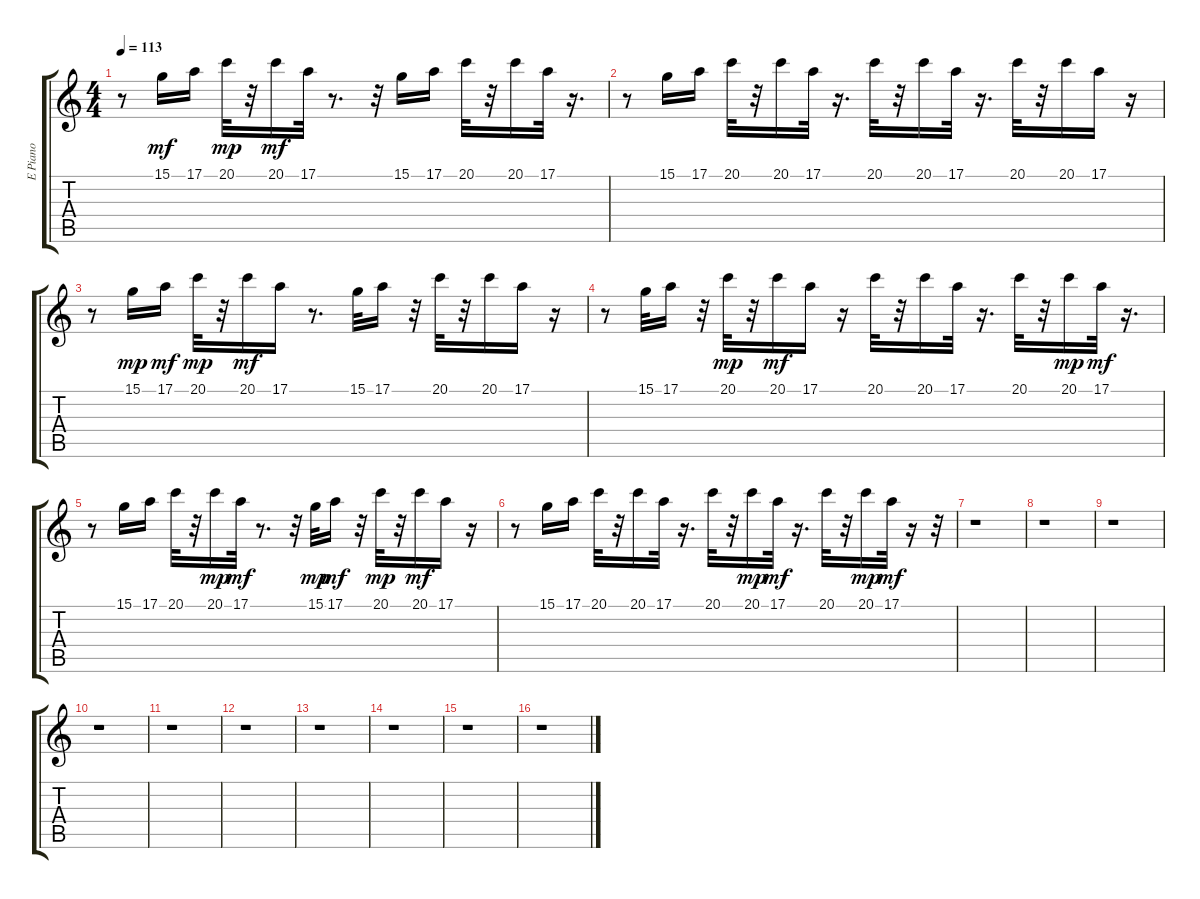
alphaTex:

\track ("E Piano" "E Piano") {instrument electricpiano1}
\staff {score tabs}
\tuning (E4 B3 G3 D3 A2 E2) {hide}
\ts (4 4)
\tempo 113
\clef g2
\ks c
r.8{dy mf} 15.1.16 17.1.16 20.1.32{dy mp} r.32 20.1.16{dy mf} 17.1.32 r.8{d} r.32 15.1.16 17.1.16 20.1.32 r.32 20.1.16 17.1.32 r.16{d} |
r.8 15.1.16 17.1.16 20.1.32 r.32 20.1.16 17.1.32 r.16{d} 20.1.32 r.32 20.1.16 17.1.32 r.16{d} 20.1.32 r.32 20.1.16 17.1.16 r.16 |
r.8 15.1.16{dy mp} 17.1.16{dy mf} 20.1.32{dy mp} r.32 20.1.16{dy mf} 17.1.16 r.8{d} 15.1.32 17.1.16 r.32 20.1.32 r.32 20.1.16 17.1.16 r.16 |
r.8 15.1.32 17.1.16 r.32 20.1.32{dy mp} r.32 20.1.16{dy mf} 17.1.16 r.16 20.1.32 r.32 20.1.16 17.1.32 r.16{d} 20.1.32 r.32 20.1.16{dy mp} 17.1.32{dy mf} r.16{d} |
r.8 15.1.16 17.1.16 20.1.32 r.32 20.1.16{dy mp} 17.1.32{dy mf} r.8{d} r.32 15.1.32{dy mp} 17.1.16{dy mf} r.32 20.1.32{dy mp} r.32 20.1.16{dy mf} 17.1.16 r.16 |
r.8 15.1.16 17.1.16 20.1.32 r.32 20.1.16 17.1.32 r.16{d} 20.1.32 r.32 20.1.16{dy mp} 17.1.32{dy mf} r.16{d} 20.1.32 r.32 20.1.16{dy mp} 17.1.32{dy mf} r.16 r.32 |
r.1 |
r.1 |
r.1 |
r.1 |
r.1 |
r.1 |
r.1 |
r.1 |
r.1 |
r.1
